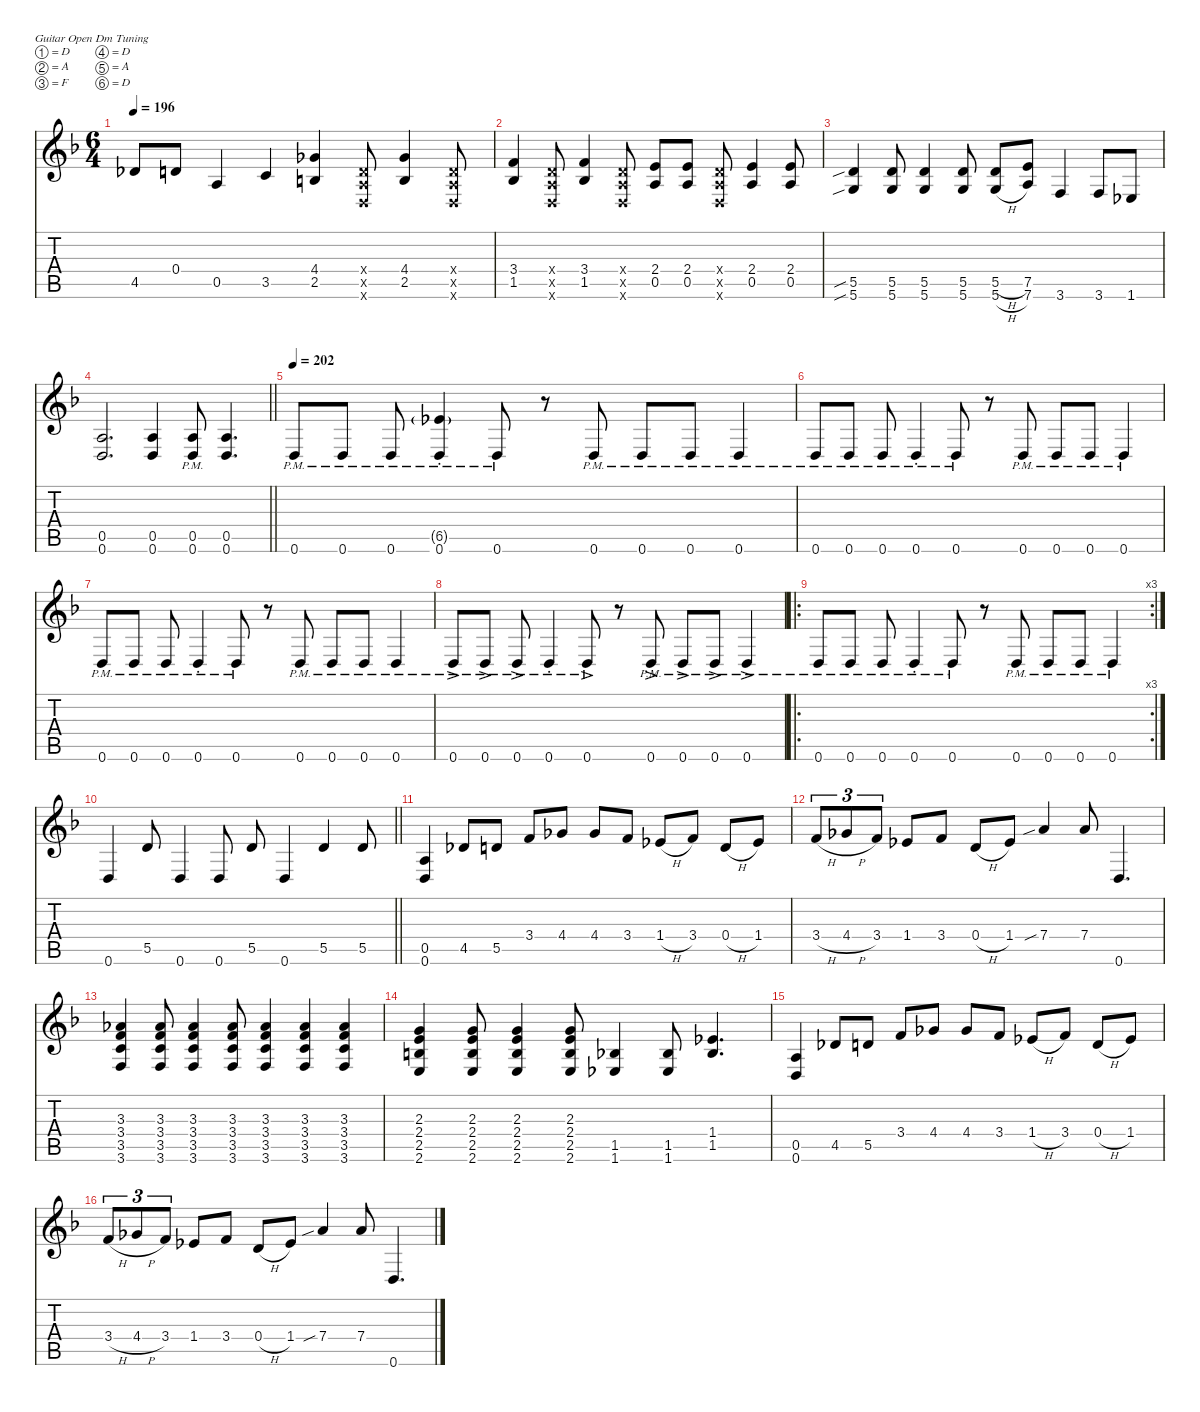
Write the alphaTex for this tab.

\defaultSystemsLayout 4
\hideDynamics
\bracketExtendMode nobrackets
\singleTrackTrackNamePolicy hidden
\multiTrackTrackNamePolicy hidden
\firstSystemTrackNameMode fullname
\firstSystemTrackNameOrientation horizontal
\otherSystemsTrackNameOrientation horizontal
\track ("Mikael Akerfeldt" "dist.guit.") {defaultSystemsLayout 4 instrument distortionguitar}
\staff {score tabs}
\tuning (D4 A3 F3 D3 A2 D2)
\ts (6 4)
\tempo 196
\clef g2
\ks dminor
4.5{acc b}.8{dy f beam Up} 0.4{acc forcenatural}.8{beam Up} 0.5{acc forcenatural}.4{beam Up} 3.5{acc forcenatural}.4{beam Up} (4.4{acc b} 2.5{acc forcenatural}).4{beam Up} (0.4{x acc forcenatural} 0.5{x acc forcenatural} 0.6{x acc forcenatural}).8{beam Up} (4.4{acc b} 2.5{acc forcenatural}).4{beam Up} (0.4{x acc forcenatural} 0.5{x acc forcenatural} 0.6{x acc forcenatural}).8{beam Up} |
(3.4{acc forcenatural} 1.5{acc b}).4{beam Up} (0.4{x acc forcenatural} 0.5{x acc forcenatural} 0.6{x acc forcenatural}).8{beam Up} (3.4{acc forcenatural} 1.5{acc b}).4{beam Up} (0.4{x acc forcenatural} 0.5{x acc forcenatural} 0.6{x acc forcenatural}).8{beam Up} (2.4{acc forcenatural} 0.5{acc forcenatural}).8{beam Up} (2.4{acc forcenatural} 0.5{acc forcenatural}).8{beam Up} (0.4{x acc forcenatural} 0.5{x acc forcenatural} 0.6{x acc forcenatural}).8{beam Up} (2.4{acc forcenatural} 0.5{acc forcenatural}).4{beam Up} (2.4{acc forcenatural} 0.5{acc forcenatural}).8{beam Up} |
(5.5{sib acc forcenatural} 5.6{sib acc forcenatural}).4{beam Up} (5.5{acc forcenatural} 5.6{acc forcenatural}).8{beam Up} (5.5{acc forcenatural} 5.6{acc forcenatural}).4{beam Up} (5.5{acc forcenatural} 5.6{acc forcenatural}).8{beam Up} (5.5{h acc forcenatural} 5.6{h acc forcenatural}).8{beam Up} (7.5{acc forcenatural} 7.6{acc forcenatural}).8{beam Up} 3.6{acc forcenatural}.4{beam Up} 3.6{acc forcenatural}.8{beam Up} 1.6{acc b}.8{beam Up} |
\barLineRight lightlight
(0.5{acc forcenatural} 0.6{acc forcenatural}).2{d beam Up} (0.5{acc forcenatural} 0.6{acc forcenatural}).4{beam Up} (0.5{pm acc forcenatural} 0.6{pm acc forcenatural}).8{beam Up} (0.5{acc forcenatural} 0.6{acc forcenatural}).4{d beam Up} |
\tempo 202
0.6{pm acc forcenatural}.8{beam Up} 0.6{pm acc forcenatural}.8{beam Up} 0.6{pm acc forcenatural}.8{beam Up} (6.5{g pm acc b} 0.6{pm st acc forcenatural}).4{beam Up} 0.6{pm acc forcenatural}.8{beam Up} r.8{beam Up} 0.6{pm acc forcenatural}.8{beam Up} 0.6{pm acc forcenatural}.8{beam Up} 0.6{pm acc forcenatural}.8{beam Up} 0.6{pm acc forcenatural}.4{beam Up} |
0.6{pm acc forcenatural}.8{beam Up} 0.6{pm acc forcenatural}.8{beam Up} 0.6{pm acc forcenatural}.8{beam Up} 0.6{pm st acc forcenatural}.4{beam Up} 0.6{pm acc forcenatural}.8{beam Up} r.8{beam Up} 0.6{pm acc forcenatural}.8{beam Up} 0.6{pm acc forcenatural}.8{beam Up} 0.6{pm acc forcenatural}.8{beam Up} 0.6{pm acc forcenatural}.4{beam Up} |
0.6{pm acc forcenatural}.8{beam Up} 0.6{pm acc forcenatural}.8{beam Up} 0.6{pm acc forcenatural}.8{beam Up} 0.6{pm st acc forcenatural}.4{beam Up} 0.6{pm acc forcenatural}.8{beam Up} r.8{beam Up} 0.6{pm acc forcenatural}.8{beam Up} 0.6{pm acc forcenatural}.8{beam Up} 0.6{pm acc forcenatural}.8{beam Up} 0.6{pm acc forcenatural}.4{beam Up} |
0.6{ac pm acc forcenatural}.8{beam Up} 0.6{ac pm acc forcenatural}.8{beam Up} 0.6{ac pm acc forcenatural}.8{beam Up} 0.6{pm st acc forcenatural}.4{beam Up} 0.6{ac pm acc forcenatural}.8{beam Up} r.8{beam Up} 0.6{ac pm acc forcenatural}.8{beam Up} 0.6{ac pm acc forcenatural}.8{beam Up} 0.6{ac pm acc forcenatural}.8{beam Up} 0.6{ac pm acc forcenatural}.4{beam Up} |
\ro
\rc 3
0.6{pm acc forcenatural}.8{beam Up} 0.6{pm acc forcenatural}.8{beam Up} 0.6{pm acc forcenatural}.8{beam Up} 0.6{pm st acc forcenatural}.4{beam Up} 0.6{pm acc forcenatural}.8{beam Up} r.8{beam Up} 0.6{pm acc forcenatural}.8{beam Up} 0.6{pm acc forcenatural}.8{beam Up} 0.6{pm acc forcenatural}.8{beam Up} 0.6{pm acc forcenatural}.4{beam Up} |
\barLineRight lightlight
0.6{acc forcenatural}.4{beam Up} 5.5{acc forcenatural}.8{beam Up} 0.6{acc forcenatural}.4{beam Up} 0.6{acc forcenatural}.8{beam Up} 5.5{acc forcenatural}.8{beam Up} 0.6{acc forcenatural}.4{beam Up} 5.5{acc forcenatural}.4{beam Up} 5.5{acc forcenatural}.8{beam Up} |
(0.5{acc forcenatural} 0.6{acc forcenatural}).4{beam Up} 4.5{acc b}.8{beam Up} 5.5{acc forcenatural}.8{beam Up} 3.4{acc forcenatural}.8{beam Up} 4.4{acc b}.8{beam Up} 4.4{acc b}.8{beam Up} 3.4{acc forcenatural}.8{beam Up} 1.4{h acc b}.8{beam Up} 3.4{acc forcenatural}.8{beam Up} 0.4{h acc forcenatural}.8{beam Up} 1.4{acc b}.8{beam Up} |
3.4{h acc forcenatural}.8{tu (3 2) beam Up} 4.4{h acc b}.8{tu (3 2) beam Up} 3.4{acc forcenatural}.8{tu (3 2) beam Up} 1.4{acc b}.8{beam Up} 3.4{acc forcenatural}.8{beam Up} 0.4{h acc forcenatural}.8{beam Up} 1.4{acc b}.8{beam Up} 7.4{sib acc forcenatural}.4{beam Up} 7.4{acc forcenatural}.8{beam Up} 0.6{acc forcenatural}.4{d beam Up} |
(3.3{acc b} 3.4{acc forcenatural} 3.5{acc forcenatural} 3.6{acc forcenatural}).4{beam Up} (3.3{acc b} 3.4{acc forcenatural} 3.5{acc forcenatural} 3.6{acc forcenatural}).8{beam Up} (3.3{acc b} 3.4{acc forcenatural} 3.5{acc forcenatural} 3.6{acc forcenatural}).4{beam Up} (3.3{acc b} 3.4{acc forcenatural} 3.5{acc forcenatural} 3.6{acc forcenatural}).8{beam Up} (3.3{acc b} 3.4{acc forcenatural} 3.5{acc forcenatural} 3.6{acc forcenatural}).4{beam Up} (3.3{acc b} 3.4{acc forcenatural} 3.5{acc forcenatural} 3.6{acc forcenatural}).4{beam Up} (3.3{acc b} 3.4{acc forcenatural} 3.5{acc forcenatural} 3.6{acc forcenatural}).4{beam Up} |
(2.3{acc forcenatural} 2.4{acc forcenatural} 2.5{acc forcenatural} 2.6{acc forcenatural}).4{beam Up} (2.3{acc forcenatural} 2.4{acc forcenatural} 2.5{acc forcenatural} 2.6{acc forcenatural}).8{beam Up} (2.3{acc forcenatural} 2.4{acc forcenatural} 2.5{acc forcenatural} 2.6{acc forcenatural}).4{beam Up} (2.3{acc forcenatural} 2.4{acc forcenatural} 2.5{acc forcenatural} 2.6{acc forcenatural}).8{beam Up} (1.5{acc b} 1.6{acc b}).4{beam Up} (1.5{acc b} 1.6{acc b}).8{beam Up} (1.4{acc b} 1.5{acc b}).4{d beam Up} |
(0.5{acc forcenatural} 0.6{acc forcenatural}).4{beam Up} 4.5{acc b}.8{beam Up} 5.5{acc forcenatural}.8{beam Up} 3.4{acc forcenatural}.8{beam Up} 4.4{acc b}.8{beam Up} 4.4{acc b}.8{beam Up} 3.4{acc forcenatural}.8{beam Up} 1.4{h acc b}.8{beam Up} 3.4{acc forcenatural}.8{beam Up} 0.4{h acc forcenatural}.8{beam Up} 1.4{acc b}.8{beam Up} |
3.4{h acc forcenatural}.8{tu (3 2) beam Up} 4.4{h acc b}.8{tu (3 2) beam Up} 3.4{acc forcenatural}.8{tu (3 2) beam Up} 1.4{acc b}.8{beam Up} 3.4{acc forcenatural}.8{beam Up} 0.4{h acc forcenatural}.8{beam Up} 1.4{acc b}.8{beam Up} 7.4{sib acc forcenatural}.4{beam Up} 7.4{acc forcenatural}.8{beam Up} 0.6{acc forcenatural}.4{d beam Up}
